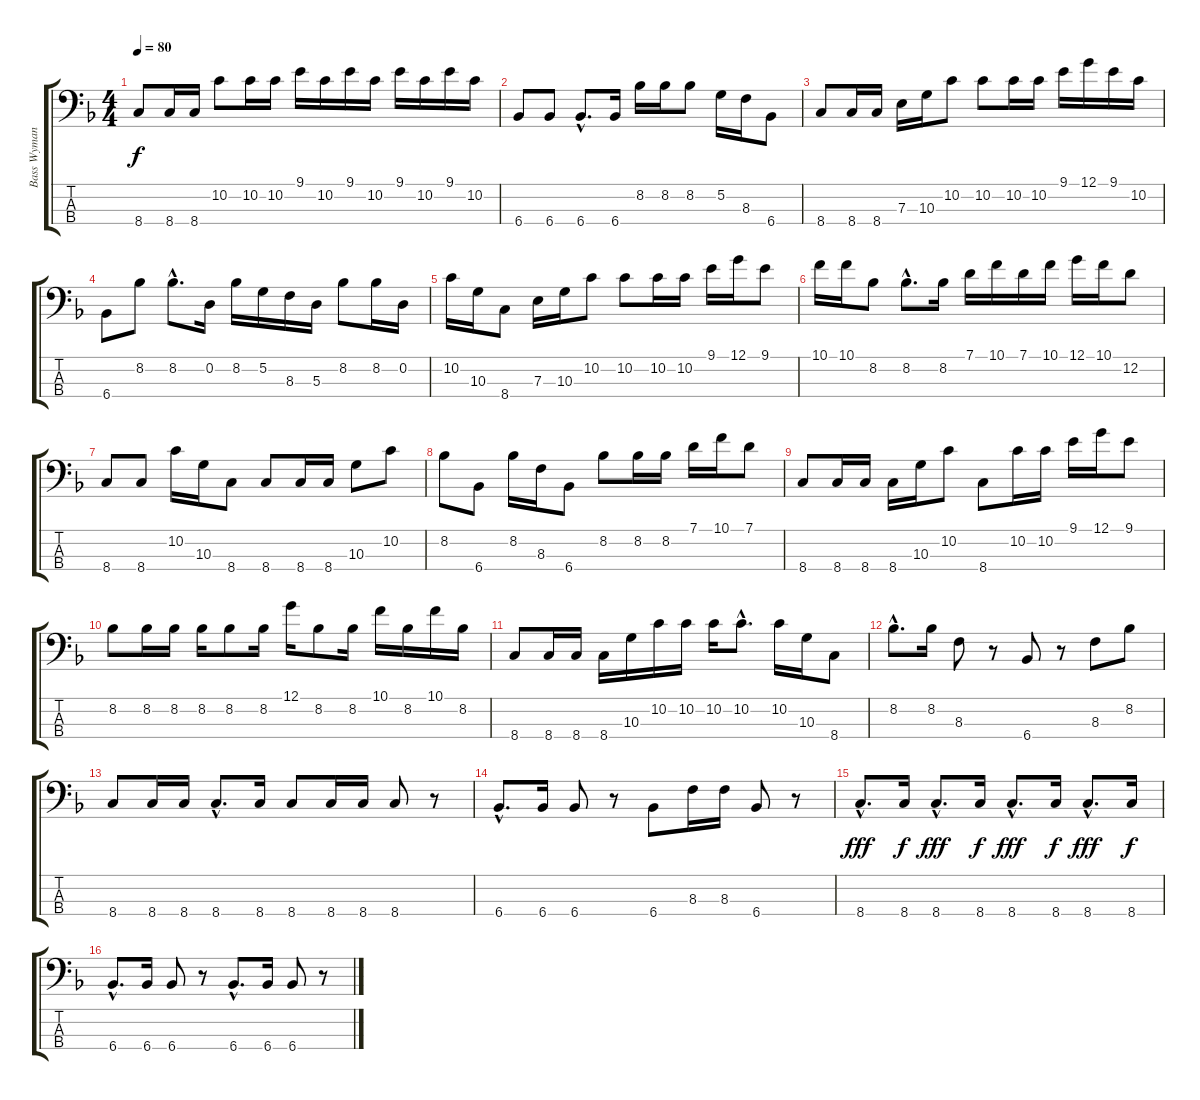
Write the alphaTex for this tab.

\track ("Bass Wyman" "Bass Wyman") {instrument electricbasspick}
\staff {score tabs}
\tuning (G2 D2 A1 E1) {hide}
\ts (4 4)
\tempo 80
\clef f4
\ks f
8.4.8{dy f} 8.4.16 8.4.16 10.2.8 10.2.16 10.2.16 9.1.16 10.2.16 9.1.16 10.2.16 9.1.16 10.2.16 9.1.16 10.2.16 |
6.4.8 6.4.8 6.4{hac}.8{d} 6.4.16 8.2.16 8.2.16 8.2.8 5.2.16 8.3.16 6.4.8 |
8.4.8 8.4.16 8.4.16 7.3.16 10.3.16 10.2.8 10.2.8 10.2.16 10.2.16 9.1.16 12.1.16 9.1.16 10.2.16 |
6.4.8 8.2.8 8.2{hac}.8{d} 0.2.16 8.2.16 5.2.16 8.3.16 5.3.16 8.2.8 8.2.16 0.2.16 |
10.2.16 10.3.16 8.4.8 7.3.16 10.3.16 10.2.8 10.2.8 10.2.16 10.2.16 9.1.16 12.1.16 9.1.8 |
10.1.16 10.1.16 8.2.8 8.2{hac}.8{d} 8.2.16 7.1.16 10.1.16 7.1.16 10.1.16 12.1.16 10.1.16 12.2.8 |
8.4.8 8.4.8 10.2.16 10.3.16 8.4.8 8.4.8 8.4.16 8.4.16 10.3.8 10.2.8 |
8.2.8 6.4.8 8.2.16 8.3.16 6.4.8 8.2.8 8.2.16 8.2.16 7.1.16 10.1.16 7.1.8 |
8.4.8 8.4.16 8.4.16 8.4.16 10.3.16 10.2.8 8.4.8 10.2.16 10.2.16 9.1.16 12.1.16 9.1.8 |
8.2.8 8.2.16 8.2.16 8.2.16 8.2.8 8.2.16 12.1.16 8.2.8 8.2.16 10.1.16 8.2.16 10.1.16 8.2.16 |
8.4.8 8.4.16 8.4.16 8.4.16 10.3.16 10.2.16 10.2.16 10.2.16 10.2{hac}.8{d} 10.2.16 10.3.16 8.4.8 |
8.2{hac}.8{d} 8.2.16 8.3.8 r.8 6.4.8 r.8 8.3.8 8.2.8 |
8.4.8 8.4.16 8.4.16 8.4{hac}.8{d} 8.4.16 8.4.8 8.4.16 8.4.16 8.4.8 r.8 |
6.4{hac}.8{d} 6.4.16 6.4.8 r.8 6.4.8 8.3.16 8.3.16 6.4.8 r.8 |
8.4{hac}.8{d dy fff} 8.4.16{dy f} 8.4{hac}.8{d dy fff} 8.4.16{dy f} 8.4{hac}.8{d dy fff} 8.4.16{dy f} 8.4{hac}.8{d dy fff} 8.4.16{dy f} |
6.4{hac}.8{d} 6.4.16 6.4.8 r.8 6.4{hac}.8{d} 6.4.16 6.4.8 r.8
